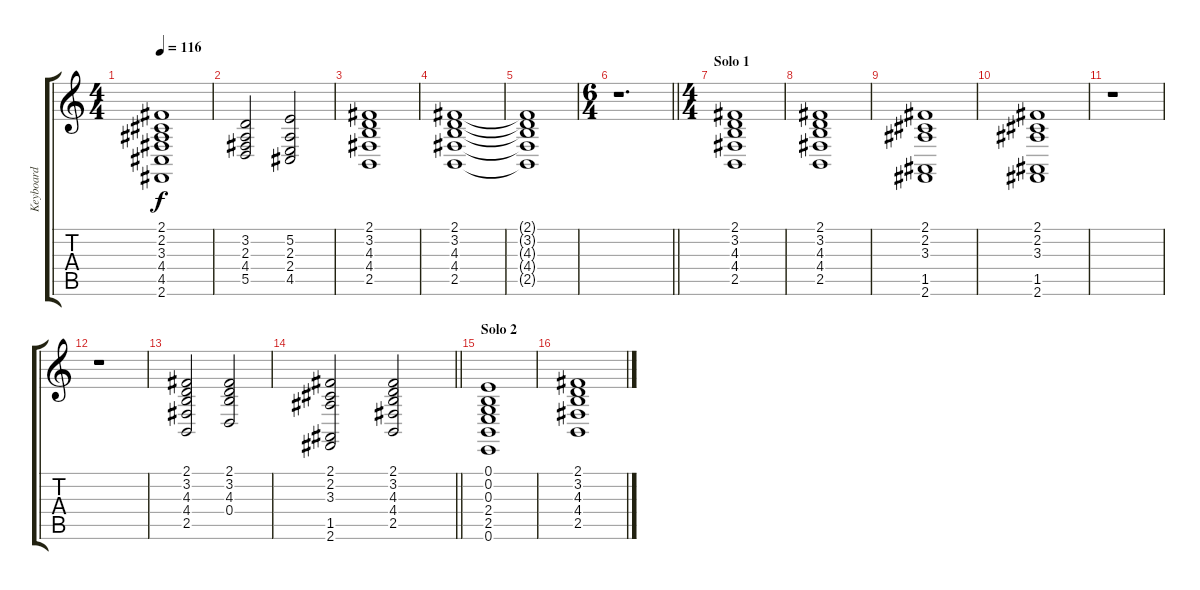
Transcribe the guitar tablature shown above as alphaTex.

\track ("Keyboard" "Keyboard") {instrument stringensemble1}
\staff {score tabs}
\tuning (E4 B3 G3 D3 A2 E2) {hide}
\ts (4 4)
\tempo 116
\clef g2
\ks c
(2.1 2.2 3.3 4.4 4.5 2.6).1{dy f} |
(3.2 2.3 4.4 5.5).2 (5.2 2.3 2.4 4.5).2 |
(2.1 3.2 4.3 4.4 2.5).1 |
(2.1 3.2 4.3 4.4 2.5).1 |
(2.1{t} 3.2{t} 4.3{t} 4.4{t} 2.5{t}).1 |
\ts (6 4)
\barLineRight lightlight
r.1{d} |
\ts (4 4)
\section ("" "Solo 1")
(2.1 3.2 4.3 4.4 2.5).1 |
(2.1 3.2 4.3 4.4 2.5).1 |
(2.1 2.2 3.3 1.5 2.6).1 |
(2.1 2.2 3.3 1.5 2.6).1 |
r.1 |
r.1 |
(2.1 3.2 4.3 4.4 2.5).2 (2.1 3.2 4.3 0.4).2 |
\barLineRight lightlight
(2.1 2.2 3.3 1.5 2.6).2 (2.1 3.2 4.3 4.4 2.5).2 |
\section ("" "Solo 2")
(0.1 0.2 0.3 2.4 2.5 0.6).1 |
(2.1 3.2 4.3 4.4 2.5).1
